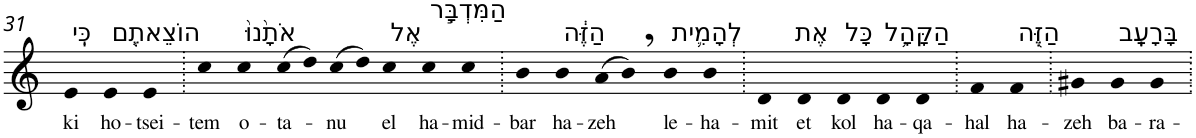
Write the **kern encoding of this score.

**kern	**text
*part1	*part1
*staff1	*staff1
*I"Piano	*
*I'Pno	*
!!LO:PB:g=z
*clefG2	*
*k[]	*
=31	=31
!LO:TX:a:t=כִּֽי	!
!	!LO:LY:b
4e	ki
!LO:TX:a:t=הוֹצֵאתֶ֤ם	!
!	!LO:LY:b
4e	ho-
!	!LO:LY:b
4e	-tsei-
=32.	=32.
!	!LO:LY:b
4cc	-tem
!LO:TX:a:t=אֹתָ֙נוּ֙	!
!	!LO:LY:b
4cc	o-
!	!LO:LY:b
(>8cc	-ta-
8dd)	.
!	!LO:LY:b
(>8cc	-nu
8dd)	.
!LO:TX:a:t=אֶל	!
!	!LO:LY:b
4cc	el
!LO:TX:a:t=הַמִּדְבָּ֣ר	!
!	!LO:LY:b
4cc	ha-
!	!LO:LY:b
4cc	-mid-
=33.	=33.
!	!LO:LY:b
4b	-bar
!LO:TX:a:t=הַזֶּ֔ה	!
!	!LO:LY:b
4b	ha-
!	!LO:LY:b
(>8a	-zeh
8b,)	.
!LO:TX:a:t=לְהָמִ֛ית	!
!	!LO:LY:b
4b	le-
!	!LO:LY:b
4b	-ha-
=34.	=34.
!	!LO:LY:b
4d	-mit
!LO:TX:a:t=אֶת	!
!	!LO:LY:b
4d	et
!LO:TX:a:t=כָּל	!
!	!LO:LY:b
4d	kol
!LO:TX:a:t=הַקָּהָ֥ל	!
!	!LO:LY:b
4d	ha-
!	!LO:LY:b
4d	-qa-
=35.	=35.
!	!LO:LY:b
4f	-hal
!LO:TX:a:t=הַזֶּ֖ה	!
!	!LO:LY:b
4f	ha-
=36.	=36.
!	!LO:LY:b
4g#X	-zeh
!LO:TX:a:t=בָּרָעָֽב	!
!	!LO:LY:b
4g#	ba-
!	!LO:LY:b
4g#	-ra-
=.	=.
*-	*-
